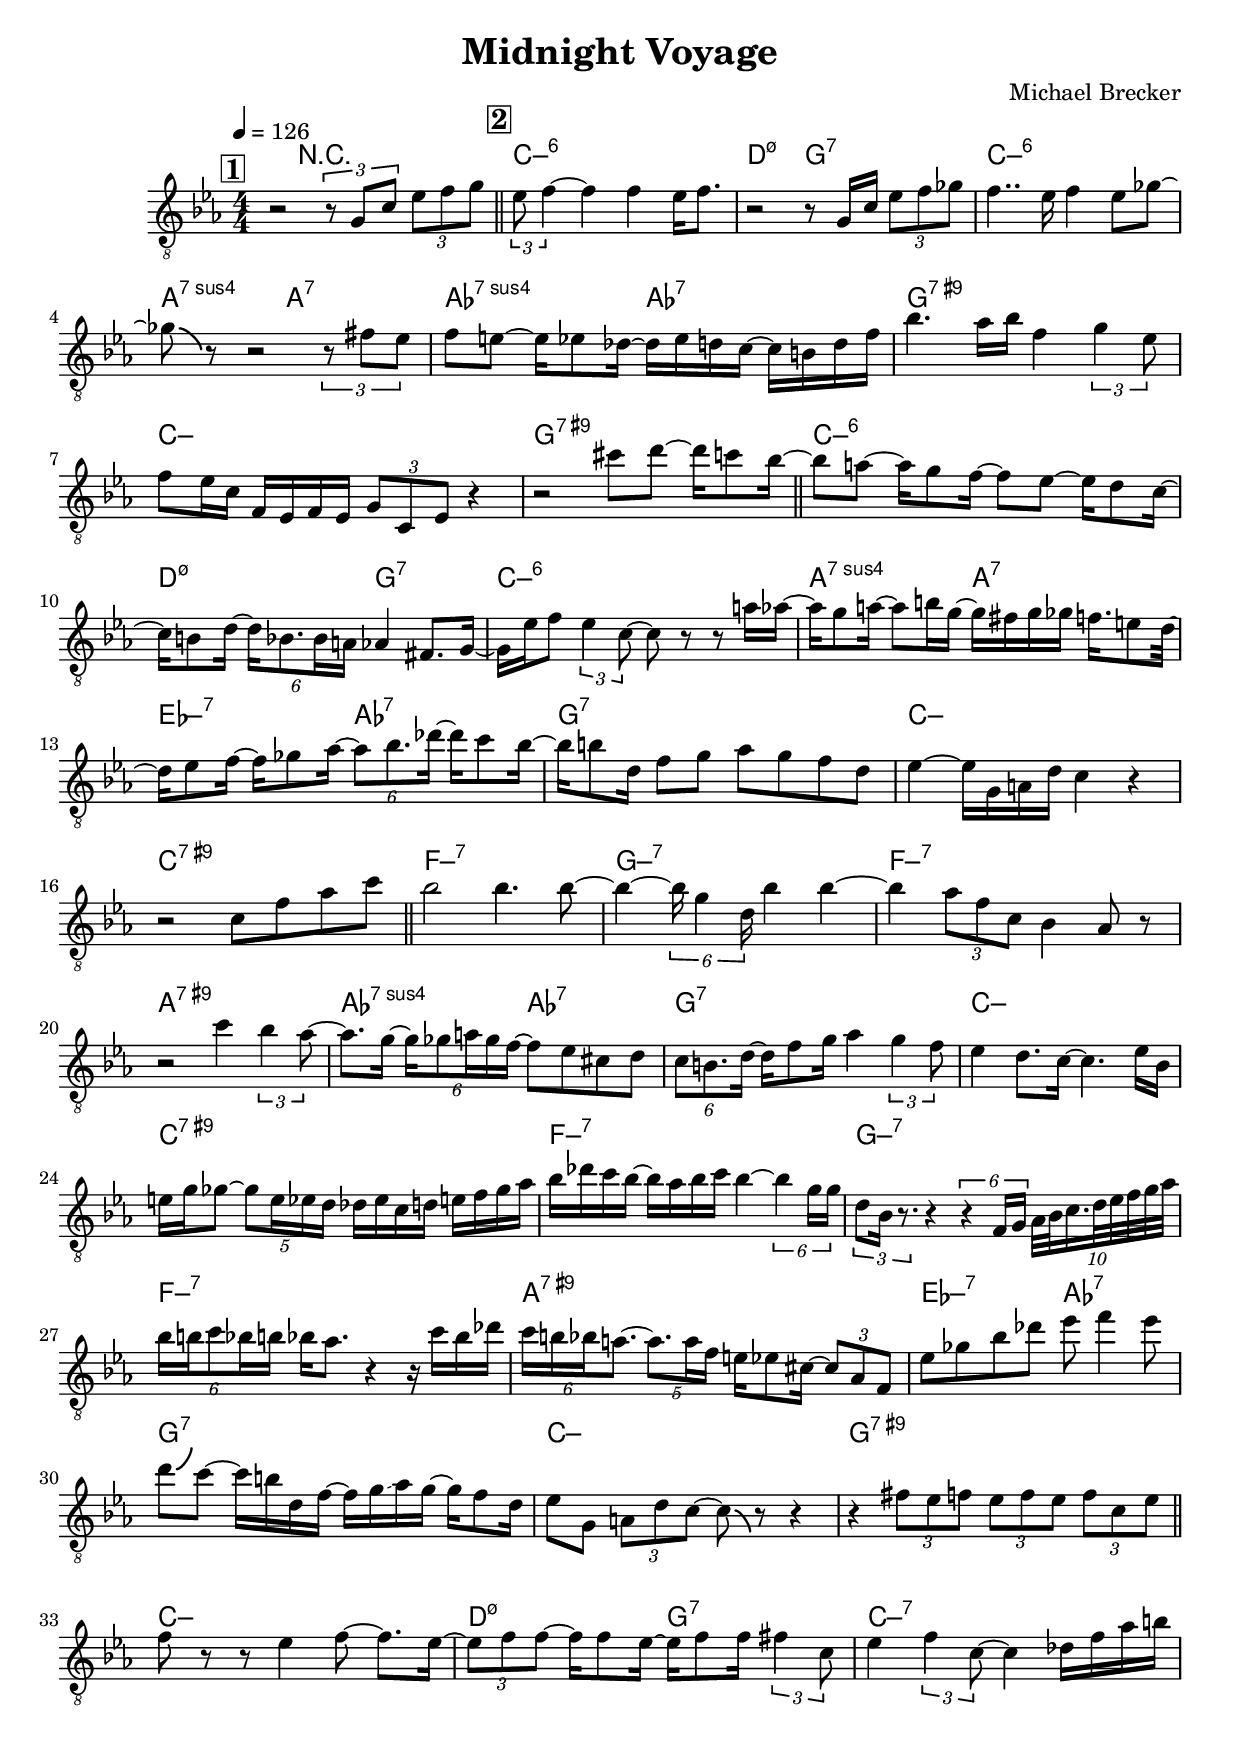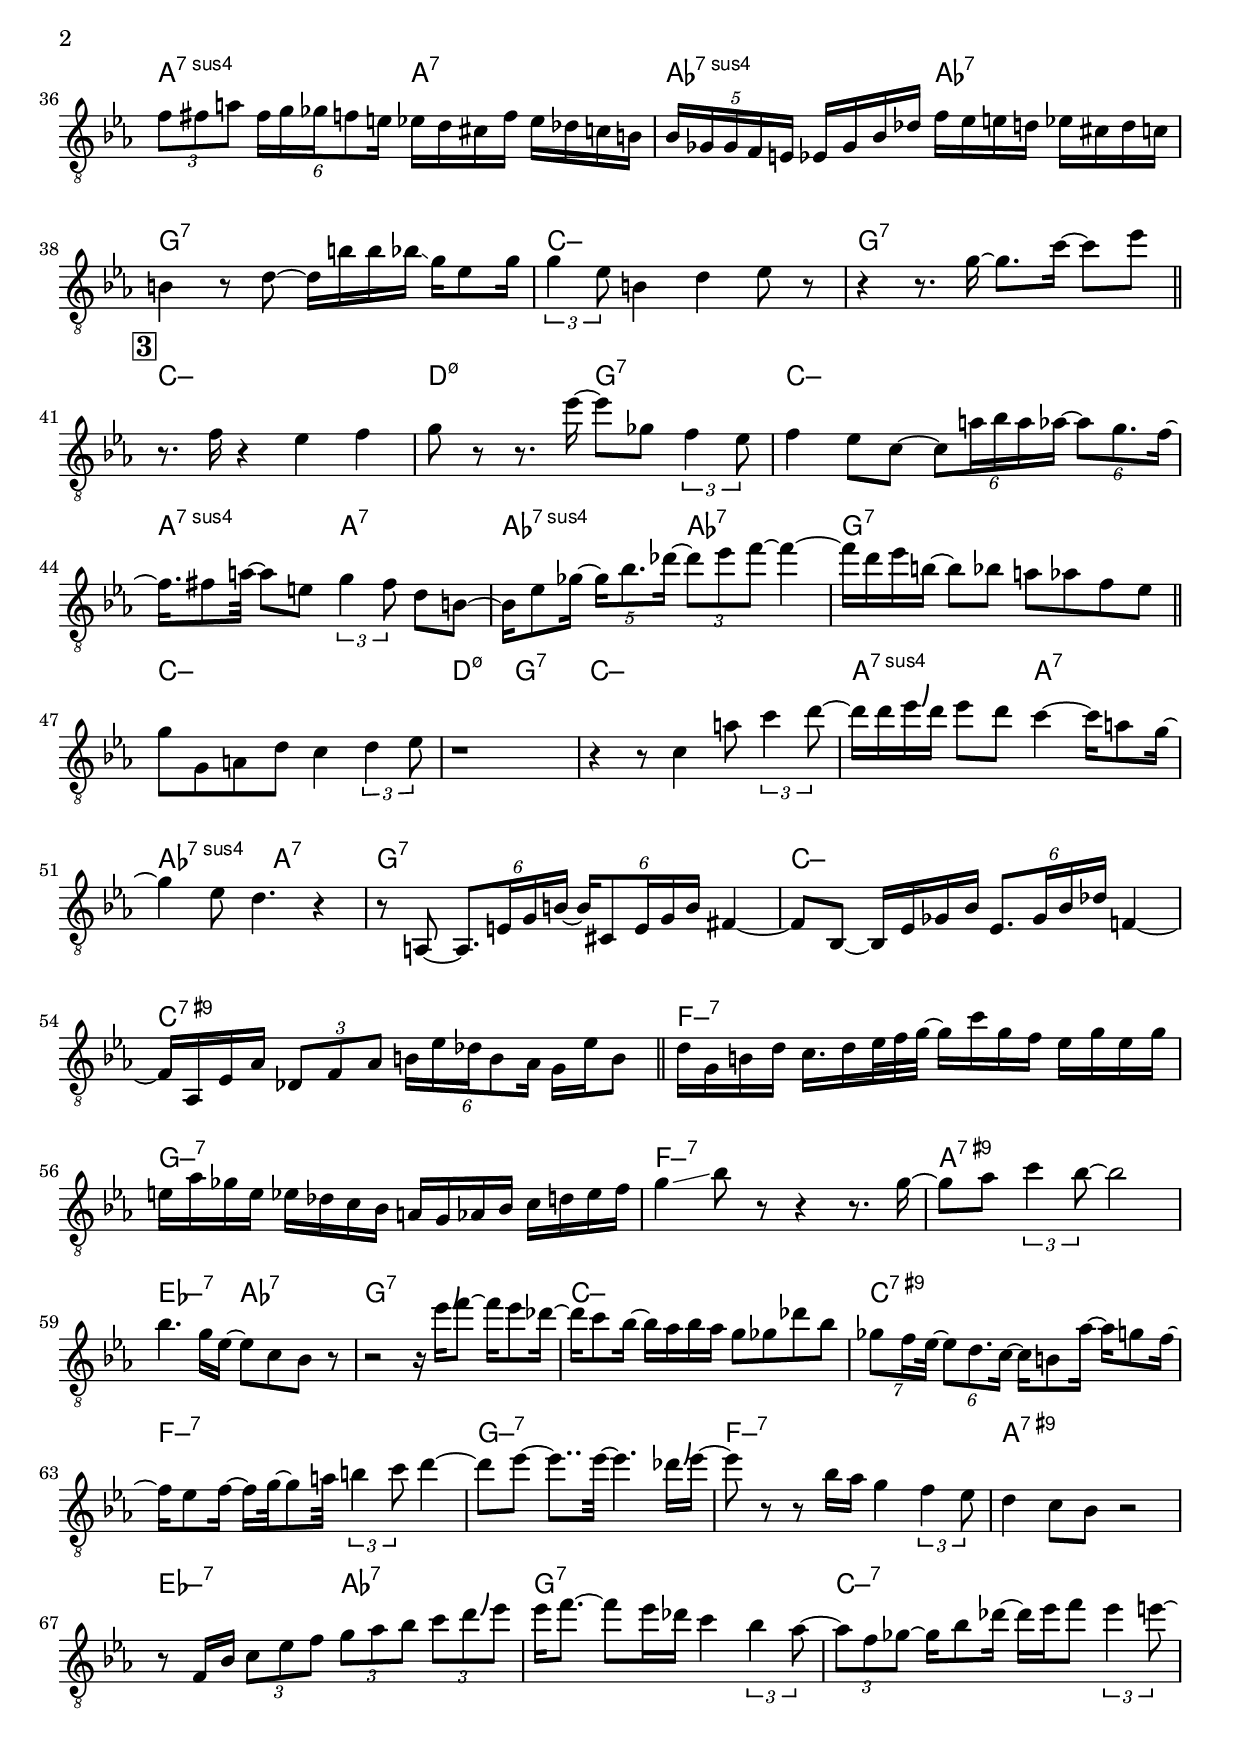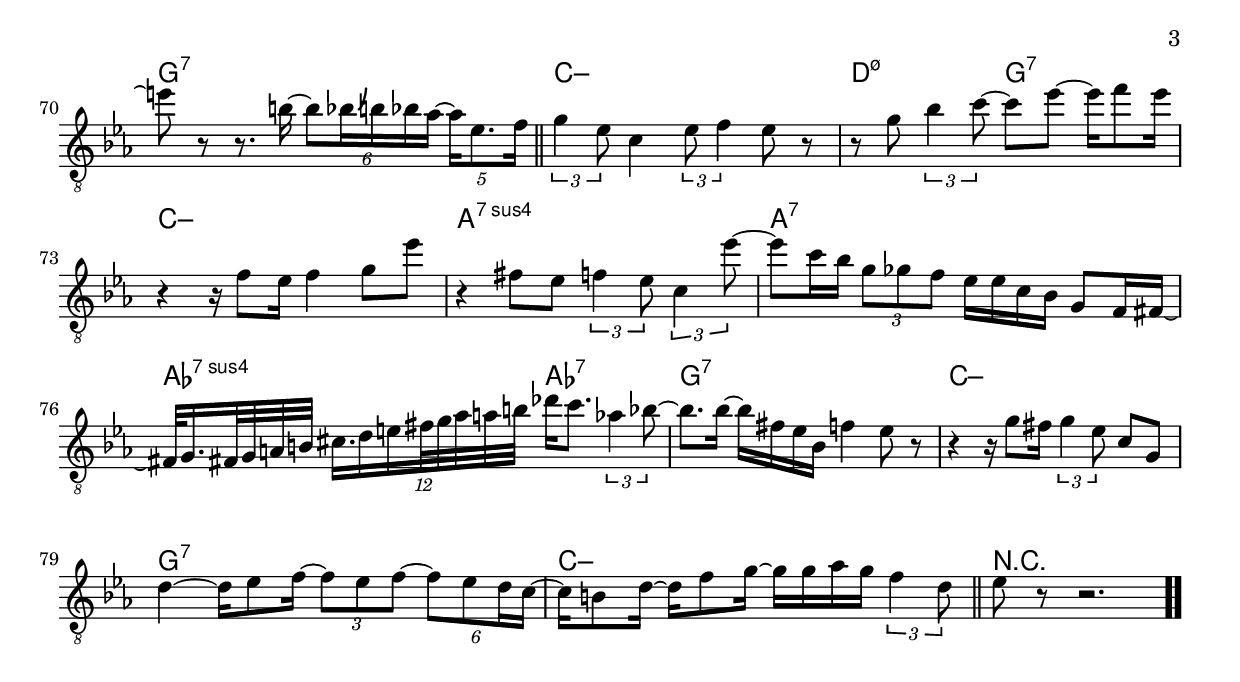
\version "2.13.2"

#(ly:set-option 'point-and-click #f)

\header {
  title = "Midnight Voyage"
  composer = "Michael Brecker"
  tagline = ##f
}
global =
{
    \override Staff.TimeSignature #'style = #'()
    \time 4/4
    \clef "treble_8"
    \key c \minor
    \override Rest #'direction = #'0
    \override MultiMeasureRest #'staff-position = #0
}
\score
{
<<
    \transpose c' c'

    \new ChordNames { \chords {
      \set majorSevenSymbol = \markup { "maj7" }
      \set minorChordModifier = \markup { \char ##x2013 }
      | s4 r2. 
      | c1:min6 | d2:min5-7 g2:7 | c1:min6 | a2:7sus4 a2:7 | aes2:7sus4 aes2:7 | g1:9+ | c1:min | g1:9+ 
      | c1:min6 | d2:min5-7 g2:7 | c1:min6 | a2:7sus4 a2:7 | es2:min7 aes2:7 | g1:7 | c1:min | c1:9+ 
      | f1:min7 | g1:min7 | f1:min7 | a1:9+ | aes2:7sus4 aes2:7 | g1:7 | c1:min | c1:9+ 
      | f1:min7 | g1:min7 | f1:min7 | a1:9+ | es2:min7 aes2:7 | g1:7 | c1:min | g1:9+ 
      | c1:min | d2:min5-7 g2:7 | c1:min7 | a2:7sus4 a2:7 | aes2:7sus4 aes2:7 | g1:7 | c1:min | g1:7 
      | c1:min | d2:min5-7 g2:7 | c1:min | a2:7sus4 a2:7 | aes2:7sus4 aes2:7 | g1:7 | c1:min | d2:min5-7 g2:7 
      | c1:min | a2:7sus4 a2:7 | aes2:7sus4 a2:7 | g1:7 | c1:min | c1:9+ | f1:min7 | g1:min7 
      | f1:min7 | a1:9+ | es2:min7 aes2:7 | g1:7 | c1:min | c1:9+ | f1:min7 | g1:min7 
      | f1:min7 | a1:9+ | es2:min7 aes2:7 | g1:7 | c1:min7 | g1:7 | c1:min | d2:min5-7 g2:7 
      | c1:min | a1:7sus4 | a1:7 | aes2:7sus4 aes2:7 | g1:7 | c1:min | g1:7 | c1:min 
      | r1|
      }
      }

    \new Staff
    <<
    \transpose c' c'

    {
      \global
  		%\override Score.MetronomeMark #'transparent = ##t
  		%\override Score.MetronomeMark #'stencil = ##f
  		
  		\override HorizontalBracket #'direction = #UP
  		\override HorizontalBracket #'bracket-flare = #'(0 . 0)
  		
  		\override TextSpanner #'dash-fraction = #1.0
  		\override TextSpanner #'bound-details #'left #'text = \markup{ \concat{\draw-line #'(0 . -1.0) \draw-line #'(1.0 . 0) }}
  		\override TextSpanner #'bound-details #'right #'text = \markup{ \concat{ \draw-line #'(1.0 . 0) \draw-line #'(0 . -1.0) }}
          \set Score.markFormatter = #format-mark-box-numbers


      \tempo 4 = 126
      \set Score.currentBarNumber = #0
     
      \bar "||" \mark \default r2 \tuplet 3/2 {r8 g8 c'8} \tuplet 3/2 {es'8 f'8 g'8} 
      \bar "||" \mark \default \tuplet 3/2 {es'8 f'4~} f'4 f'4 es'16 f'8. 
      | r2 r8 g16 c'16 \tuplet 3/2 {es'8 f'8 ges'8} 
      | f'4.. es'16 f'4 es'8 ges'8~ 
      | ges'8\bendAfter #-4  r8 r2 \tuplet 3/2 {r8 fis'8 es'8} 
      | f'8 e'8~ e'16 es'8 des'16~ des'16 es'16 d'16 c'16~ c'16 b16 d'16 f'16 
      | bes'4. aes'16 bes'16 f'4 \tuplet 3/2 {g'4 es'8} 
      | f'8 es'16 c'16 f16 es16 f16 es16 \tuplet 3/2 {g8 c8 es8} r4 
      | r2 cis''8 d''8~ d''16 c''8 bes'16~ 
      \bar "||" bes'8 a'8~ a'16 g'8 f'16~ f'8 es'8~ es'16 d'8 c'16~ 
      | c'16 b8 d'16~ \tuplet 6/4 {d'16 bes8. bes16 a16} aes4 fis8. g16~ 
      | g16 es'16 f'8 \tuplet 3/2 {es'4 c'8~} c'8 r8 r8 a'16 aes'16~ 
      | aes'16 g'8 a'16~ a'8 b'16 g'16~ g'16 fis'16 g'16 ges'16 f'16. e'8 d'32~ 
      | d'16 es'8 f'16~ f'16 ges'8 aes'16~ \tuplet 6/4 {aes'8 bes'8. des''16~} des''16 c''8 bes'16~ 
      | bes'16 b'8 d'16 f'8 g'8 aes'8 g'8 f'8 d'8 
      | es'4~ es'16 g16 a16 d'16 c'4 r4 
      | r2 c'8 f'8 aes'8 c''8 
      \bar "||" bes'2 bes'4. bes'8~ 
      | bes'4~ \tuplet 6/4 {bes'16 g'4 d'16} bes'4 bes'4~ 
      | bes'4 \tuplet 3/2 {aes'8 f'8 c'8} bes4 aes8 r8 
      | r2 c''4 \tuplet 3/2 {bes'4 aes'8~} 
      | aes'8. g'16~ \tuplet 6/4 {g'16 ges'8 a'16 ges'16 f'16~} f'8 es'8 cis'8 d'8 
      | \tuplet 6/4 {c'8 b8. d'16~} d'16 f'8 g'16 aes'4 \tuplet 3/2 {g'4 f'8} 
      | es'4 d'8. c'16~ c'4. es'16 bes16 
      | e'16 g'16 ges'8~ \tuplet 5/4 {ges'8 e'16 es'16 d'16} des'16 es'16 c'16 d'16 e'16 f'16 ges'16 aes'16 
      | bes'16 des''16 c''16 bes'16~ bes'16 aes'16 bes'16 c''16 bes'4~ \tuplet 6/4 {bes'4 g'16 g'16} 
      | \tuplet 3/2 {d'8 bes16 r8.} r4 \tuplet 6/4 {r4 f16 g16} \tuplet 10/8 {aes32 bes32 c'16. d'32 es'32 f'32 g'32 aes'32} 
      | \tuplet 6/4 {bes'16 b'16 c''8 bes'16 b'16} bes'16 aes'8. r4 r16 c''16 bes'16 des''16 
      | \tuplet 6/4 {c''16 b'16 bes'16 a'8.~} \tuplet 5/4 {a'8. a'16 f'16} e'16 es'8 cis'16~ \tuplet 3/2 {cis'8 aes8 f8} 
      | es'8 ges'8 bes'8 des''8 es''8 f''4 es''8 
      | d''8\bendAfter #+4  c''8~ c''16 b'16 d'16 f'16~ f'16 g'16\glissando  aes'16 g'16~ g'16 f'8 d'16 
      | es'8 g8 \tuplet 3/2 {a8 d'8 c'8~} c'8\bendAfter #-4  r8 r4 
      | r4 \tuplet 3/2 {fis'8 es'8 f'8} \tuplet 3/2 {es'8 f'8 es'8} \tuplet 3/2 {f'8 c'8 es'8} 
      \bar "||" f'8 r8 r8 es'4 f'8~ f'8. es'16~ 
      | \tuplet 3/2 {es'8 f'8 f'8~} f'16 f'8 es'16~ es'16 f'8 f'16 \tuplet 3/2 {fis'4 c'8} 
      | es'4 \tuplet 3/2 {f'4 c'8~} c'4 des'16 f'16 aes'16 b'16 
      | \tuplet 3/2 {f'8 fis'8 a'8} \tuplet 6/4 {fis'16 g'16 ges'16 f'8 e'16} es'16 d'16 cis'16 f'16 es'16 des'16 c'16 b16 
      | \tuplet 5/4 {bes16 ges16 ges16 f16 e16} es16 ges16 bes16 des'16 f'16 es'16 e'16 d'16 es'16 cis'16 d'16 c'16 
      | b4 r8 d'8~ d'16 b'16 b'16 bes'16\glissando  g'16 es'8 g'16 
      | \tuplet 3/2 {g'4 es'8} b4 d'4 es'8 r8 
      | r4 r8. g'16~ g'8. c''16~ c''8 es''8 
      \bar "||" \mark \default r8. f'16 r4 es'4 f'4 
      | g'8 r8 r8. es''16~ es''8 ges'8 \tuplet 3/2 {f'4 es'8} 
      | f'4 es'8 c'8~ \tuplet 6/4 {c'8 a'16 bes'16 a'16 aes'16~} \tuplet 6/4 {aes'8 g'8. f'16~} 
      | f'16. fis'8 a'32~ a'8 e'8 \tuplet 3/2 {g'4 fis'8} d'8 b8~ 
      | b16 es'8 ges'16~ \tuplet 5/4 {ges'16 bes'8. des''16~} \tuplet 3/2 {des''8 es''8 f''8~} f''4~ 
      | f''16 d''16 es''16 b'16~ b'8 bes'8 a'8 aes'8 f'8 es'8 
      \bar "||" g'8 g8 a8 d'8 c'4 \tuplet 3/2 {d'4 es'8} 
      | r1 
      | r4 r8 c'4 a'8 \tuplet 3/2 {c''4 d''8~} 
      | d''16 d''16 es''16\bendAfter #+4  d''16 es''8 d''8 c''4~ c''16 a'8 g'16~ 
      | g'4 es'8 d'4. r4 
      | r8 a,8~ \tuplet 6/4 {a,8. e16 g16 b16~} \tuplet 6/4 {b16 cis8 e16 g16 b16} fis4~ 
      | fis8 bes,8~ bes,16 es16 ges16 bes16 \tuplet 6/4 {es8. ges16 bes16 des'16} f4~ 
      | f16 aes,16 es16 aes16 \tuplet 3/2 {des8 f8 aes8} \tuplet 6/4 {b16 es'16 des'16 b8 aes16} g16 es'16 b8 
      \bar "||" d'16 g16 b16 d'16 c'16. d'16 es'32 f'32 g'32~ g'16 c''16 g'16 f'16 es'16 g'16 es'16 g'16 
      | e'16 aes'16 ges'16 e'16 es'16 des'16 c'16 bes16 a16 g16 aes16 bes16 c'16 d'16 es'16 f'16 
      | g'4\glissando  bes'8 r8 r4 r8. g'16~ 
      | g'8 aes'8 \tuplet 3/2 {c''4 bes'8~} bes'2 
      | bes'4. g'16 es'16~ es'8 c'8 bes8 r8 
      | r2 r16 es''16\bendAfter #+4  f''8~ f''16 es''8 des''16~ 
      | des''16 c''8 bes'16~ bes'16 aes'16 bes'16 aes'16\glissando  g'8 ges'8 des''8 bes'8 
      | \tuplet 7/8 {ges'8 f'16 es'32~} \tuplet 6/4 {es'8 d'8. c'16~} c'16 b8 aes'16~ aes'16 g'8 f'16~ 
      | f'16 es'8 f'16~ f'16 g'32~ g'8 a'32 \tuplet 3/2 {b'4 c''8} d''4~ 
      | d''8 es''8~ es''8.. es''32~ es''4. des''16\bendAfter #+4  es''16~ 
      | es''8 r8 r8 bes'16 aes'16 g'4 \tuplet 3/2 {f'4 es'8} 
      | d'4 c'8 bes8 r2 
      | r8 f16 bes16 \tuplet 3/2 {c'8 es'8 f'8} \tuplet 3/2 {g'8 aes'8 bes'8} \tuplet 3/2 {c''8 d''8\bendAfter #+4  es''8} 
      | es''16 f''8.~ f''8 es''16 des''16 c''4 \tuplet 3/2 {bes'4 aes'8~} 
      | \tuplet 3/2 {aes'8 f'8 ges'8~} ges'16 bes'8 des''16~ des''16 es''16 f''8 \tuplet 3/2 {es''4 e''8~} 
      | e''8 r8 r8. b'16~ \tuplet 6/4 {b'8 bes'16\bendAfter #+4  b'16 bes'16 aes'16~} \tuplet 5/4 {aes'16 es'8. f'16} 
      \bar "||" \tuplet 3/2 {g'4 es'8} c'4 \tuplet 3/2 {es'8 f'4} es'8 r8 
      | r8 g'8 \tuplet 3/2 {bes'4 c''8~} c''8 es''8~ es''16 f''8 es''16 
      | r4 r16 f'8 es'16 f'4 g'8 es''8 
      | r4 fis'8 es'8 \tuplet 3/2 {f'4 es'8} \tuplet 3/2 {c'4 es''8~} 
      | es''8 c''16 bes'16 \tuplet 3/2 {g'8 ges'8 f'8} es'16 es'16 c'16 bes16 g8 f16 fis16~ 
      | fis32 g16. fis32 g32 a32 b32 \tuplet 12/8 {cis'16. d'16 e'16 fis'32 g'32 aes'32 a'32 b'32} des''16 c''8. \tuplet 3/2 {aes'4 bes'8~} 
      | bes'8. bes'16~ bes'16 fis'16 es'16 bes16 f'4 es'8 r8 
      | r4 r16 g'8 fis'16 \tuplet 3/2 {g'4 es'8} c'8 g8 
      | d'4~ d'16 es'8 f'16~ \tuplet 3/2 {f'8 es'8 f'8~} \tuplet 6/4 {f'8 es'8 d'16 c'16~} 
      | c'16 b8 d'16~ d'16 f'8 g'16~ g'16 g'16 aes'16 g'16 \tuplet 3/2 {f'4 d'8} 
      \bar "||" es'8 r8 r2.\bar  ".."
    }
    >>
>>    
}
